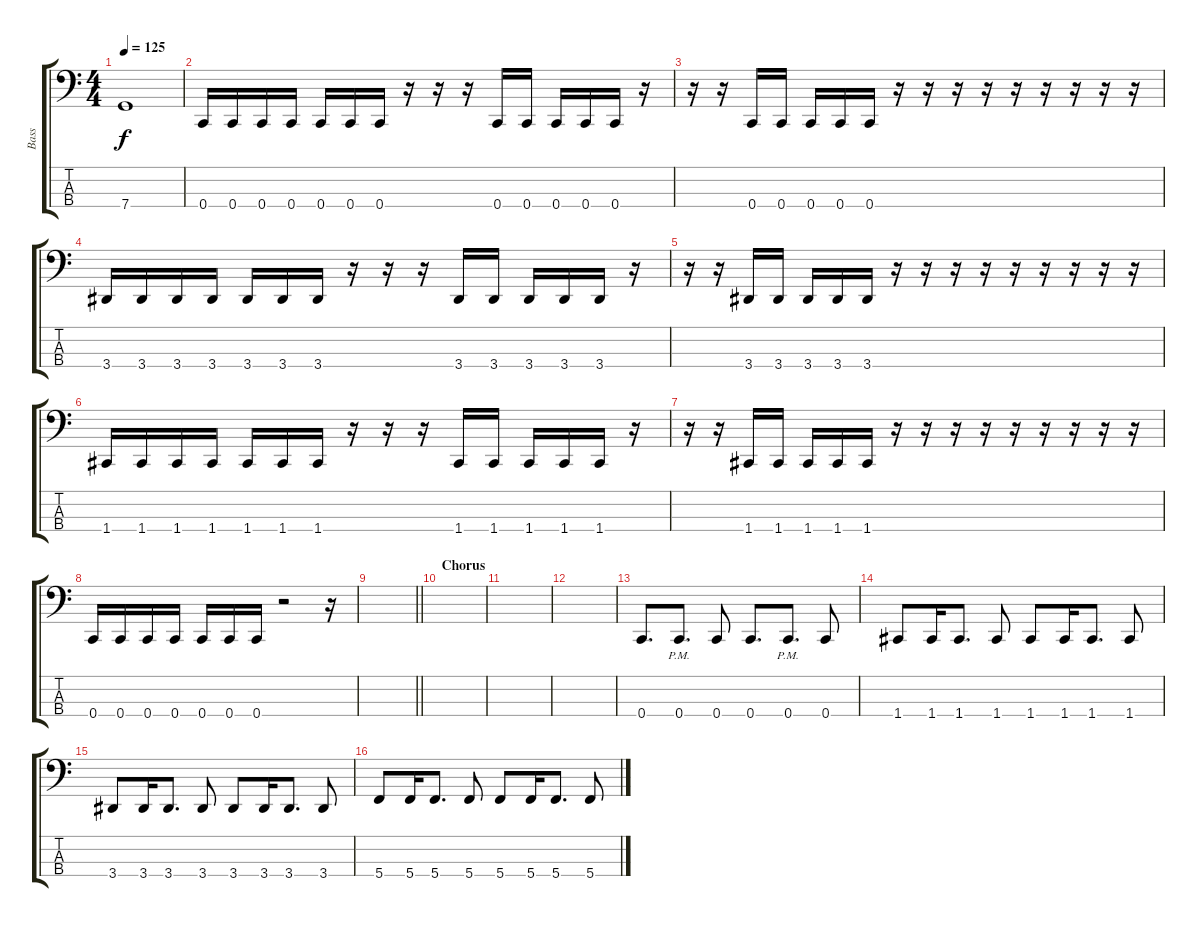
\track ("Bass" "Bass") {instrument electricbasspick}
\staff {score tabs}
\tuning (F2 C2 G1 C1) {hide}
\ts (4 4)
\tempo 125
\clef f4
\ks c
7.4.1{dy f} |
0.4.16 0.4.16 0.4.16 0.4.16 0.4.16 0.4.16 0.4.16 r.16 r.16 r.16 0.4.16 0.4.16 0.4.16 0.4.16 0.4.16 r.16 |
r.16 r.16 0.4.16 0.4.16 0.4.16 0.4.16 0.4.16 r.16 r.16 r.16 r.16 r.16 r.16 r.16 r.16 r.16 |
3.4.16 3.4.16 3.4.16 3.4.16 3.4.16 3.4.16 3.4.16 r.16 r.16 r.16 3.4.16 3.4.16 3.4.16 3.4.16 3.4.16 r.16 |
r.16 r.16 3.4.16 3.4.16 3.4.16 3.4.16 3.4.16 r.16 r.16 r.16 r.16 r.16 r.16 r.16 r.16 r.16 |
1.4.16 1.4.16 1.4.16 1.4.16 1.4.16 1.4.16 1.4.16 r.16 r.16 r.16 1.4.16 1.4.16 1.4.16 1.4.16 1.4.16 r.16 |
r.16 r.16 1.4.16 1.4.16 1.4.16 1.4.16 1.4.16 r.16 r.16 r.16 r.16 r.16 r.16 r.16 r.16 r.16 |
0.4.16 0.4.16 0.4.16 0.4.16 0.4.16 0.4.16 0.4.16 r.2 r.16 |
\barLineRight lightlight
|
\section ("" "Chorus")
|
|
|
0.4.8{d} 0.4{pm}.8{d} 0.4.8 0.4.8{d} 0.4{pm}.8{d} 0.4.8 |
1.4.8 1.4.16 1.4.8{d} 1.4.8 1.4.8 1.4.16 1.4.8{d} 1.4.8 |
3.4.8 3.4.16 3.4.8{d} 3.4.8 3.4.8 3.4.16 3.4.8{d} 3.4.8 |
5.4.8 5.4.16 5.4.8{d} 5.4.8 5.4.8 5.4.16 5.4.8{d} 5.4.8
